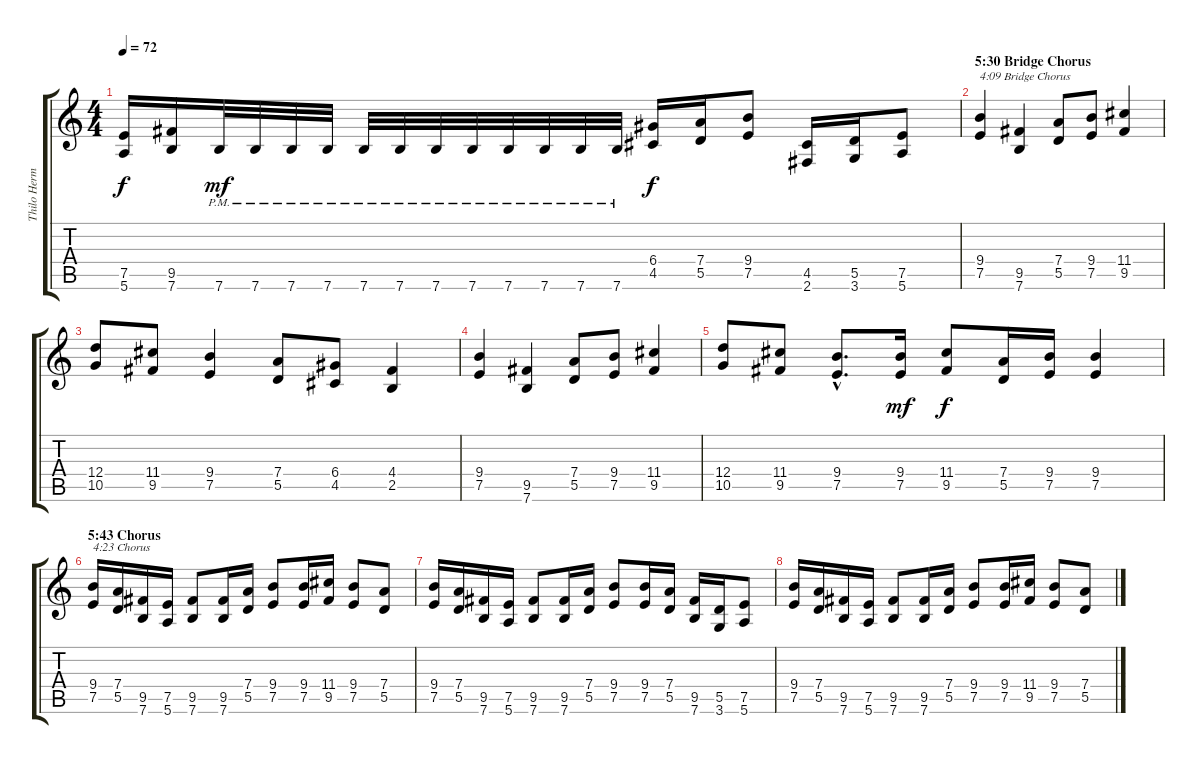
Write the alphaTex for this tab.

\track ("Thilo Hermann (right)" "Thilo Herm") {instrument overdrivenguitar}
\staff {score tabs}
\tuning (E4 B3 G3 D3 A2 E2) {hide}
\ts (4 4)
\tempo 72
\clef g2
\ks c
(7.5 5.6).16{dy f} (9.5 7.6).16 7.6{pm}.32{dy mf} 7.6{pm}.32 7.6{pm}.32 7.6{pm}.32 7.6{pm}.32 7.6{pm}.32 7.6{pm}.32 7.6{pm}.32 7.6{pm}.32 7.6{pm}.32 7.6{pm}.32 7.6{pm}.32 (6.4 4.5).16{dy f} (7.4 5.5).16 (9.4 7.5).8 (4.5 2.6).16 (5.5 3.6).16 (7.5 5.6).8 |
\section ("" "5:30 Bridge Chorus")
(9.4 7.5).4{txt "4:09 Bridge Chorus "} (9.5 7.6).4 (7.4 5.5).8 (9.4 7.5).8 (11.4 9.5).4 |
(12.4 10.5).8 (11.4 9.5).8 (9.4 7.5).4 (7.4 5.5).8 (6.4 4.5).8 (4.4 2.5).4 |
(9.4 7.5).4 (9.5 7.6).4 (7.4 5.5).8 (9.4 7.5).8 (11.4 9.5).4 |
(12.4 10.5).8 (11.4 9.5).8 (9.4{hac} 7.5{hac}).8{d} (9.4 7.5).16{dy mf} (11.4 9.5).8{dy f} (7.4 5.5).16 (9.4 7.5).16 (9.4 7.5).4 |
\section ("" "5:43 Chorus")
(9.4 7.5).16{txt "4:23 Chorus"} (7.4 5.5).16 (9.5 7.6).16 (7.5 5.6).16 (9.5 7.6).8 (9.5 7.6).16 (7.4 5.5).16 (9.4 7.5).8 (9.4 7.5).16 (11.4 9.5).16 (9.4 7.5).8 (7.4 5.5).8 |
(9.4 7.5).16 (7.4 5.5).16 (9.5 7.6).16 (7.5 5.6).16 (9.5 7.6).8 (9.5 7.6).16 (7.4 5.5).16 (9.4 7.5).8 (9.4 7.5).16 (7.4 5.5).16 (9.5 7.6).16 (5.5 3.6).16 (7.5 5.6).8 |
(9.4 7.5).16 (7.4 5.5).16 (9.5 7.6).16 (7.5 5.6).16 (9.5 7.6).8 (9.5 7.6).16 (7.4 5.5).16 (9.4 7.5).8 (9.4 7.5).16 (11.4 9.5).16 (9.4 7.5).8 (7.4 5.5).8
